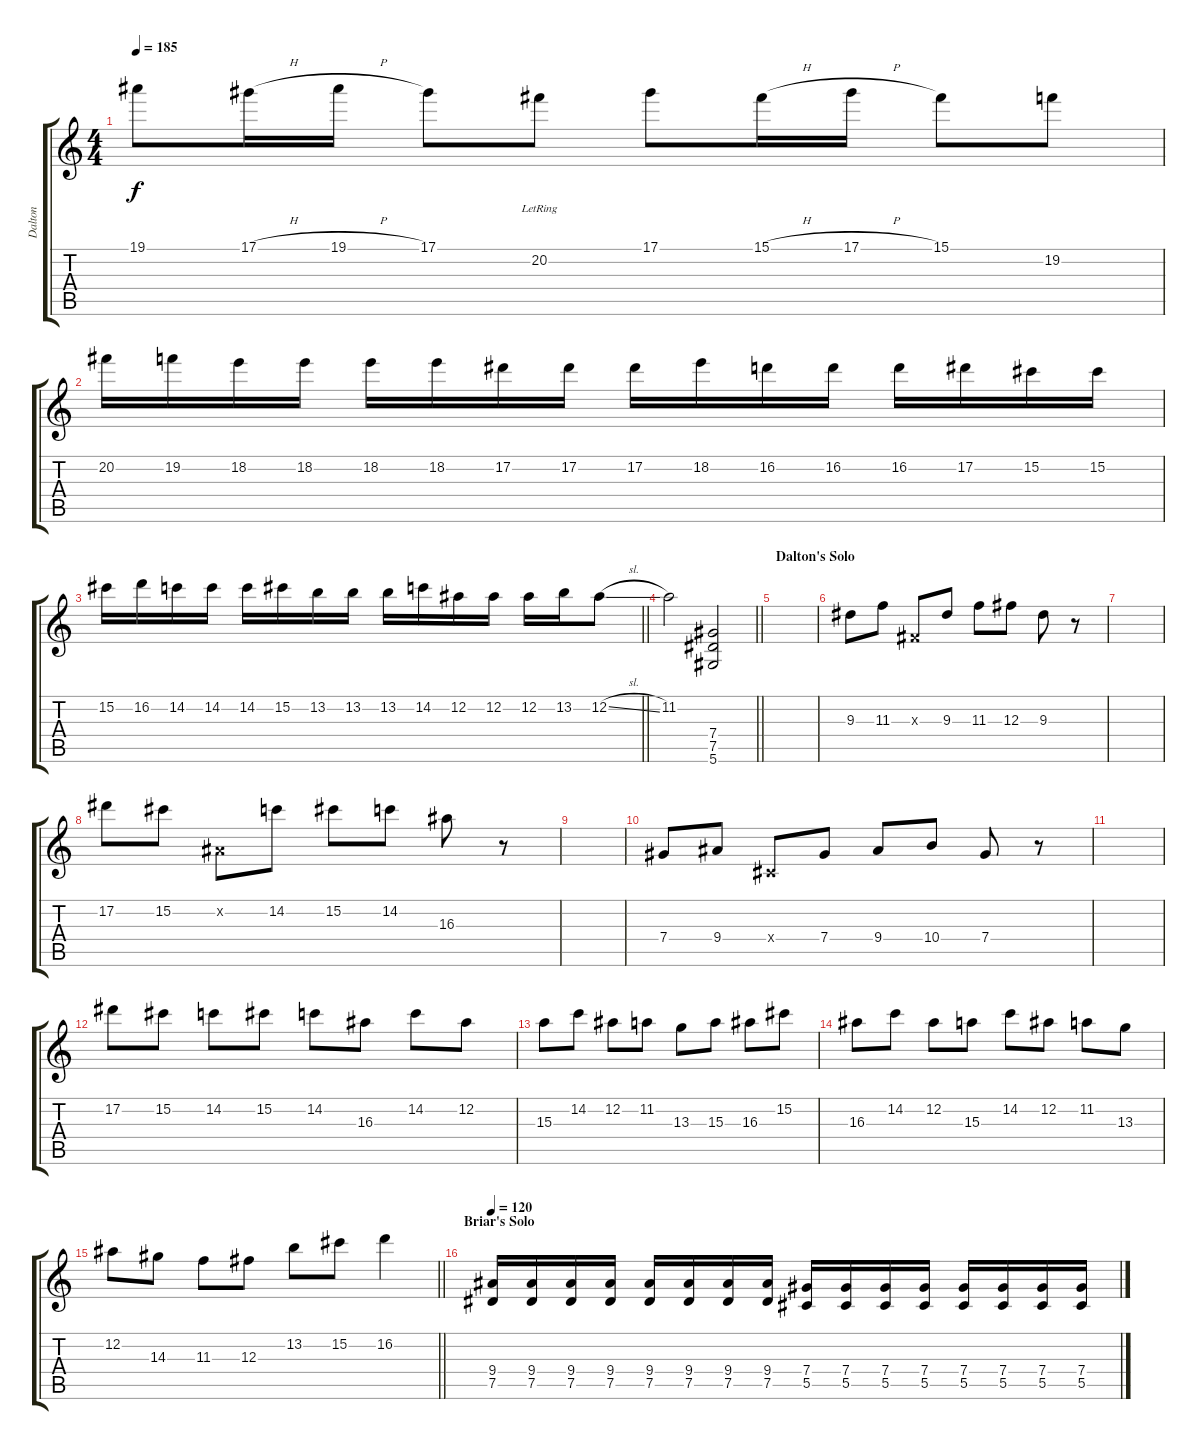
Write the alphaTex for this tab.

\track ("Dalton" "Dalton") {instrument overdrivenguitar}
\staff {score tabs}
\tuning (Eb4 Bb3 Gb3 Db3 Ab2 Eb2) {hide}
\ts (4 4)
\tempo 185
\clef g2
\ks c
19.1.8{dy f} 17.1{h}.16 19.1{h}.16 17.1.8 20.2{lr}.8 17.1.8 15.1{h}.16 17.1{h}.16 15.1.8 19.2.8 |
20.2.16 19.2.16 18.2.16 18.2.16 18.2.16 18.2.16 17.2.16 17.2.16 17.2.16 18.2.16 16.2.16 16.2.16 16.2.16 17.2.16 15.2.16 15.2.16 |
\barLineRight lightlight
15.2.16 16.2.16 14.2.16 14.2.16 14.2.16 15.2.16 13.2.16 13.2.16 13.2.16 14.2.16 12.2.16 12.2.16 12.2.16 13.2.16 12.2{sl}.8 |
\barLineRight lightlight
11.2.2 (7.4 7.5 5.6).2 |
\section ("" "Dalton's Solo")
|
9.3.8 11.3.8 0.3{x}.8 9.3.8 11.3.8 12.3.8 9.3.8 r.8 |
|
17.2.8 15.2.8 0.2{x}.8 14.2.8 15.2.8 14.2.8 16.3.8 r.8 |
|
7.4.8 9.4.8 0.4{x}.8 7.4.8 9.4.8 10.4.8 7.4.8 r.8 |
|
17.2.8 15.2.8 14.2.8 15.2.8 14.2.8 16.3.8 14.2.8 12.2.8 |
15.3.8 14.2.8 12.2.8 11.2.8 13.3.8 15.3.8 16.3.8 15.2.8 |
16.3.8 14.2.8 12.2.8 15.3.8 14.2.8 12.2.8 11.2.8 13.3.8 |
\barLineRight lightlight
12.2.8 14.3.8 11.3.8 12.3.8 13.2.8 15.2.8 16.2.4 |
\section ("" "Briar's Solo")
\tempo 120
(9.4 7.5).16 (9.4 7.5).16 (9.4 7.5).16 (9.4 7.5).16 (9.4 7.5).16 (9.4 7.5).16 (9.4 7.5).16 (9.4 7.5).16 (7.4 5.5).16 (7.4 5.5).16 (7.4 5.5).16 (7.4 5.5).16 (7.4 5.5).16 (7.4 5.5).16 (7.4 5.5).16 (7.4 5.5).16
